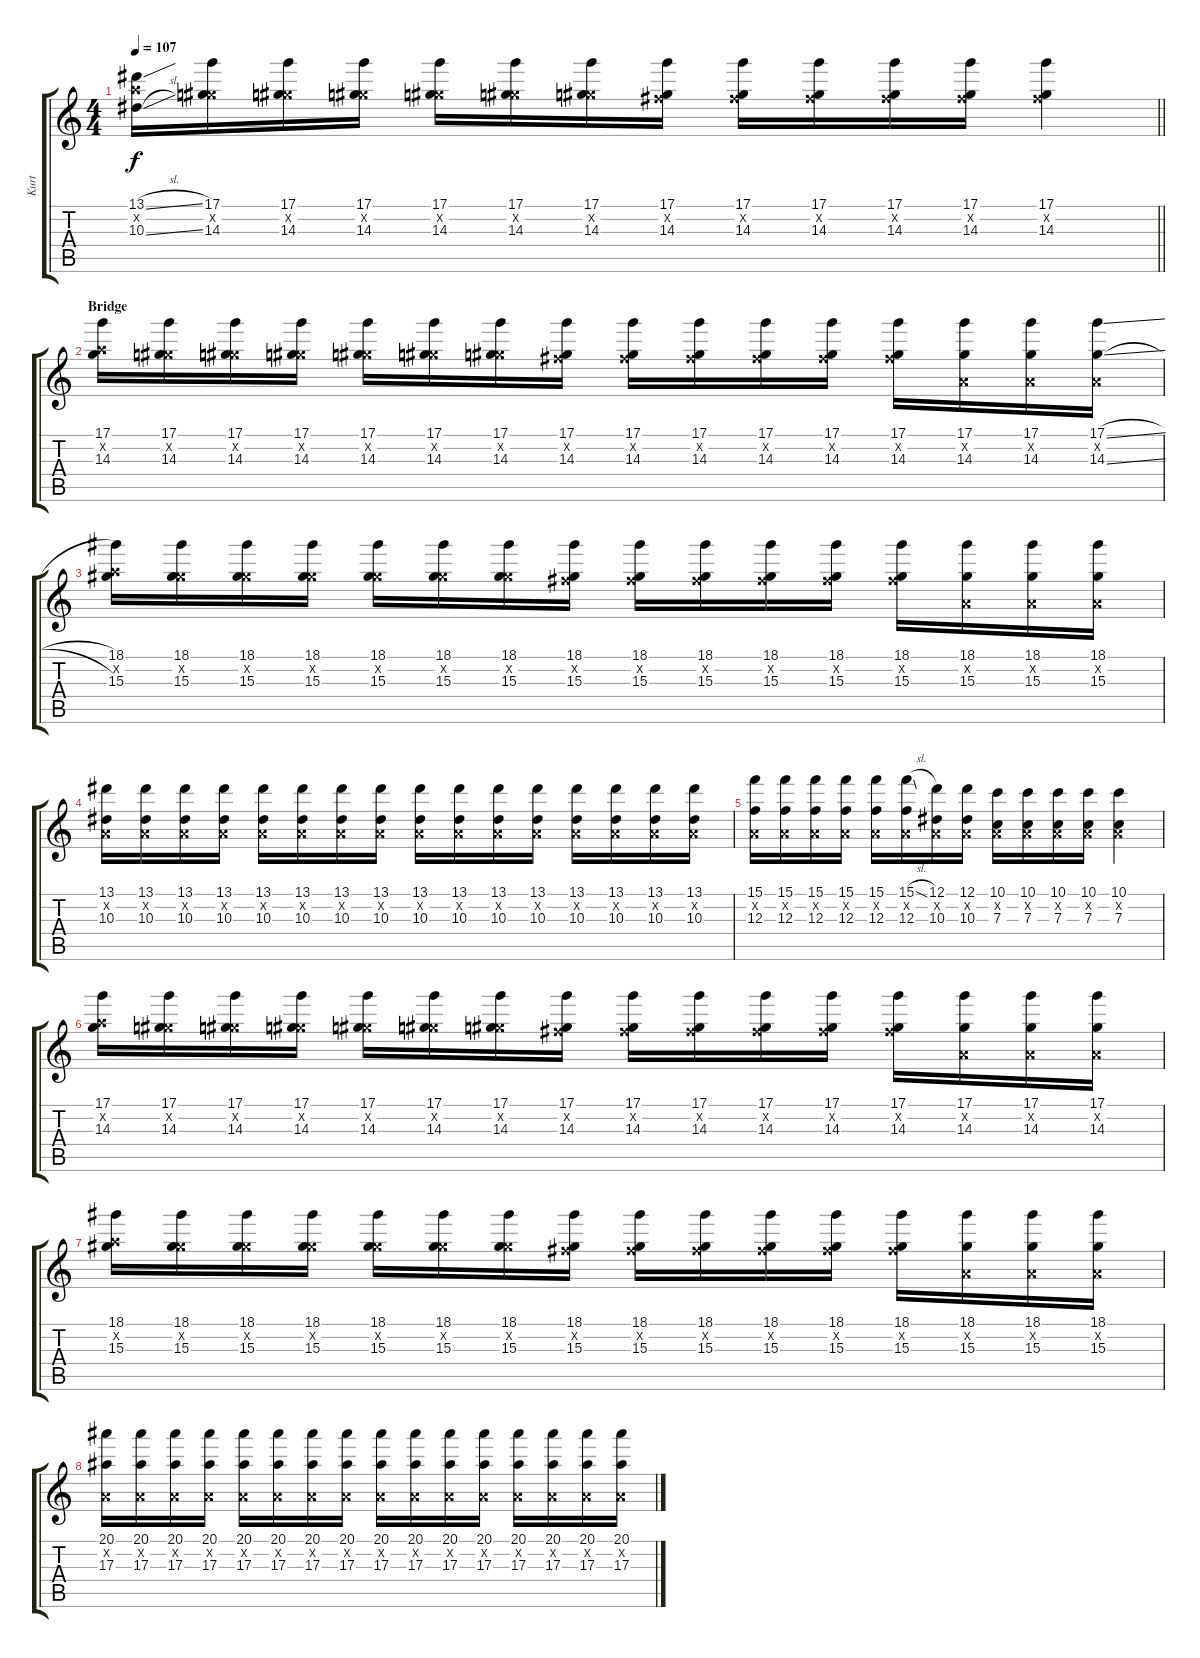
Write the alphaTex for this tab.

\track ("Kurt" "Kurt") {instrument distortionguitar}
\staff {score tabs}
\tuning (D4 A3 F3 C3 G2 C2) {hide}
\ts (4 4)
\tempo 107
\clef g2
\barLineRight lightlight
\ks c
(13.1{sl} 12.2{x} 10.3{sl}).16{dy f} (17.1 11.2{x} 14.3).16 (17.1 11.2{x} 14.3).16 (17.1 11.2{x} 14.3).16 (17.1 11.2{x} 14.3).16 (17.1 11.2{x} 14.3).16 (17.1 11.2{x} 14.3).16 (17.1 9.2{x} 14.3).16 (17.1 9.2{x} 14.3).16 (17.1 9.2{x} 14.3).16 (17.1 9.2{x} 14.3).16 (17.1 9.2{x} 14.3).16 (17.1 9.2{x} 14.3).4 |
\section ("" "Bridge")
(17.1 12.2{x} 14.3).16 (17.1 11.2{x} 14.3).16 (17.1 11.2{x} 14.3).16 (17.1 11.2{x} 14.3).16 (17.1 11.2{x} 14.3).16 (17.1 11.2{x} 14.3).16 (17.1 11.2{x} 14.3).16 (17.1 9.2{x} 14.3).16 (17.1 9.2{x} 14.3).16 (17.1 9.2{x} 14.3).16 (17.1 9.2{x} 14.3).16 (17.1 9.2{x} 14.3).16 (17.1 9.2{x} 14.3).16 (17.1 0.2{x} 14.3).16 (17.1 0.2{x} 14.3).16 (17.1{sl} 0.2{x} 14.3{sl}).16 |
(18.1 12.2{x} 15.3).16 (18.1 11.2{x} 15.3).16 (18.1 11.2{x} 15.3).16 (18.1 11.2{x} 15.3).16 (18.1 11.2{x} 15.3).16 (18.1 11.2{x} 15.3).16 (18.1 11.2{x} 15.3).16 (18.1 9.2{x} 15.3).16 (18.1 9.2{x} 15.3).16 (18.1 9.2{x} 15.3).16 (18.1 9.2{x} 15.3).16 (18.1 9.2{x} 15.3).16 (18.1 9.2{x} 15.3).16 (18.1 0.2{x} 15.3).16 (18.1 0.2{x} 15.3).16 (18.1 0.2{x} 15.3).16 |
(13.1 0.2{x} 10.3).16 (13.1 0.2{x} 10.3).16 (13.1 0.2{x} 10.3).16 (13.1 0.2{x} 10.3).16 (13.1 0.2{x} 10.3).16 (13.1 0.2{x} 10.3).16 (13.1 0.2{x} 10.3).16 (13.1 0.2{x} 10.3).16 (13.1 0.2{x} 10.3).16 (13.1 0.2{x} 10.3).16 (13.1 0.2{x} 10.3).16 (13.1 0.2{x} 10.3).16 (13.1 0.2{x} 10.3).16 (13.1 0.2{x} 10.3).16 (13.1 0.2{x} 10.3).16 (13.1 0.2{x} 10.3).16 |
(15.1 0.2{x} 12.3).16 (15.1 0.2{x} 12.3).16 (15.1 0.2{x} 12.3).16 (15.1 0.2{x} 12.3).16 (15.1 0.2{x} 12.3).16 (15.1{sl} 0.2{x} 12.3).16 (12.1 0.2{x} 10.3).16 (12.1 0.2{x} 10.3).16 (10.1 0.2{x} 7.3).16 (10.1 0.2{x} 7.3).16 (10.1 0.2{x} 7.3).16 (10.1 0.2{x} 7.3).16 (10.1 0.2{x} 7.3).4 |
(17.1 12.2{x} 14.3).16 (17.1 11.2{x} 14.3).16 (17.1 11.2{x} 14.3).16 (17.1 11.2{x} 14.3).16 (17.1 11.2{x} 14.3).16 (17.1 11.2{x} 14.3).16 (17.1 11.2{x} 14.3).16 (17.1 9.2{x} 14.3).16 (17.1 9.2{x} 14.3).16 (17.1 9.2{x} 14.3).16 (17.1 9.2{x} 14.3).16 (17.1 9.2{x} 14.3).16 (17.1 9.2{x} 14.3).16 (17.1 0.2{x} 14.3).16 (17.1 0.2{x} 14.3).16 (17.1 0.2{x} 14.3).16 |
(18.1 12.2{x} 15.3).16 (18.1 11.2{x} 15.3).16 (18.1 11.2{x} 15.3).16 (18.1 11.2{x} 15.3).16 (18.1 11.2{x} 15.3).16 (18.1 11.2{x} 15.3).16 (18.1 11.2{x} 15.3).16 (18.1 9.2{x} 15.3).16 (18.1 9.2{x} 15.3).16 (18.1 9.2{x} 15.3).16 (18.1 9.2{x} 15.3).16 (18.1 9.2{x} 15.3).16 (18.1 9.2{x} 15.3).16 (18.1 0.2{x} 15.3).16 (18.1 0.2{x} 15.3).16 (18.1 0.2{x} 15.3).16 |
(20.1 0.2{x} 17.3).16 (20.1 0.2{x} 17.3).16 (20.1 0.2{x} 17.3).16 (20.1 0.2{x} 17.3).16 (20.1 0.2{x} 17.3).16 (20.1 0.2{x} 17.3).16 (20.1 0.2{x} 17.3).16 (20.1 0.2{x} 17.3).16 (20.1 0.2{x} 17.3).16 (20.1 0.2{x} 17.3).16 (20.1 0.2{x} 17.3).16 (20.1 0.2{x} 17.3).16 (20.1 0.2{x} 17.3).16 (20.1 0.2{x} 17.3).16 (20.1 0.2{x} 17.3).16 (20.1 0.2{x} 17.3).16
